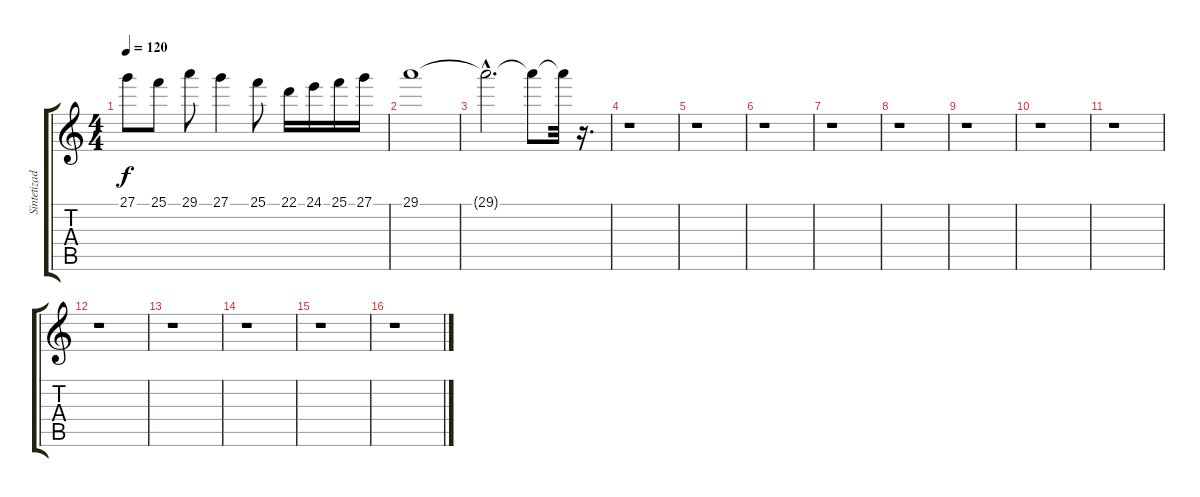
\track ("Sintetizador 1" "Sintetizad") {instrument violin}
\staff {score tabs}
\tuning (E4 B3 G3 D3 A2 E2) {hide}
\ts (4 4)
\tempo 120
\clef g2
\ks c
27.1{t}.8{dy f} 25.1.8 29.1.8 27.1.4 25.1.8 22.1.16 24.1.16 25.1.16 27.1.16 |
29.1.1 |
29.1{hac t}.2{d} 29.1{t}.8 29.1{t}.32 r.16{d} |
r.1{volume 12} |
r.1 |
r.1 |
r.1 |
r.1 |
r.1 |
r.1 |
r.1 |
r.1 |
r.1 |
r.1 |
r.1 |
r.1
